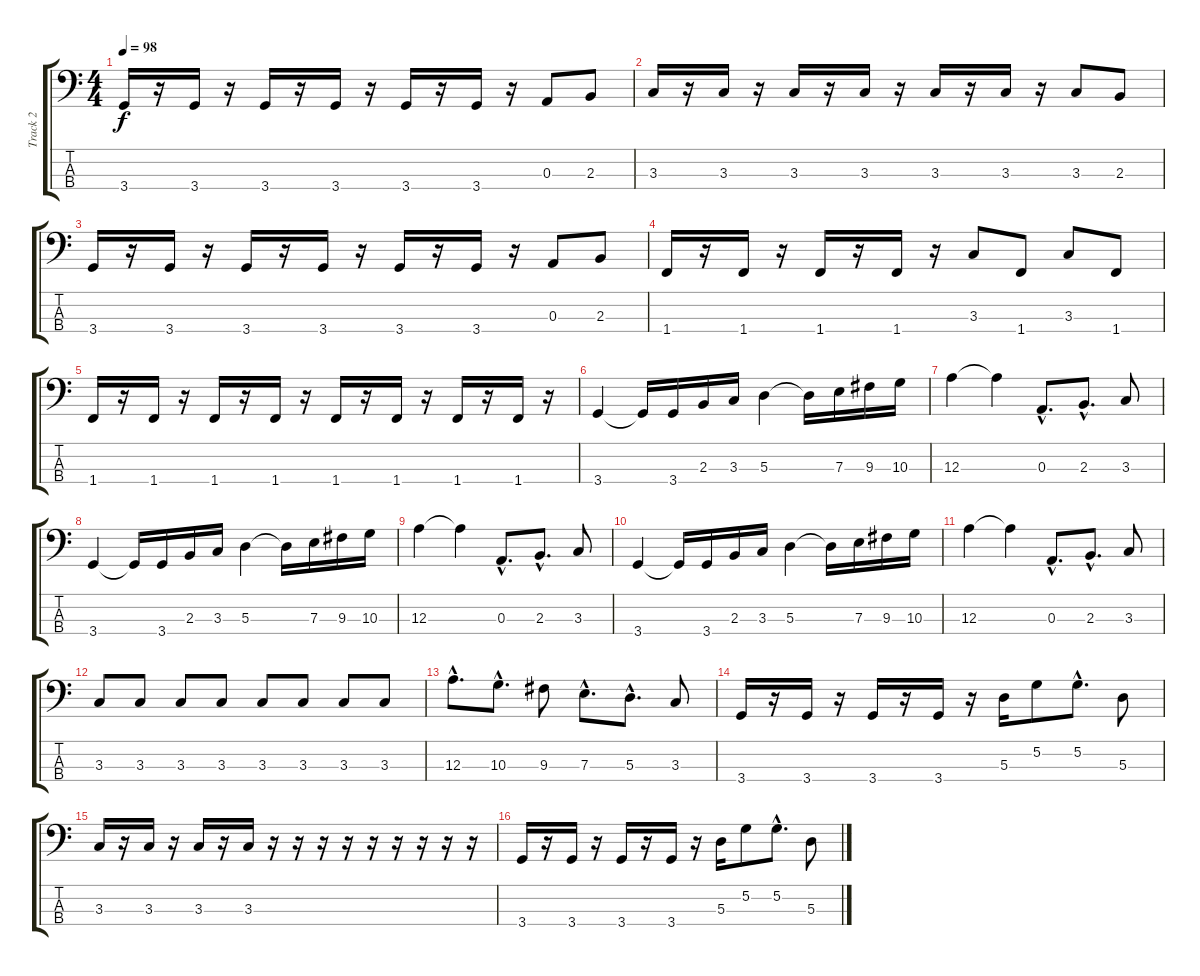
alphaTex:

\track ("Track 2" "Track 2") {instrument electricbasspick}
\staff {score tabs}
\tuning (G2 D2 A1 E1) {hide}
\ts (4 4)
\tempo 98
\clef f4
\ks c
3.4.16{dy f} r.16 3.4.16 r.16 3.4.16 r.16 3.4.16 r.16 3.4.16 r.16 3.4.16 r.16 0.3.8 2.3.8 |
3.3.16 r.16 3.3.16 r.16 3.3.16 r.16 3.3.16 r.16 3.3.16 r.16 3.3.16 r.16 3.3.8 2.3.8 |
3.4.16 r.16 3.4.16 r.16 3.4.16 r.16 3.4.16 r.16 3.4.16 r.16 3.4.16 r.16 0.3.8 2.3.8 |
1.4.16 r.16 1.4.16 r.16 1.4.16 r.16 1.4.16 r.16 3.3.8 1.4.8 3.3.8 1.4.8 |
1.4.16 r.16 1.4.16 r.16 1.4.16 r.16 1.4.16 r.16 1.4.16 r.16 1.4.16 r.16 1.4.16 r.16 1.4.16 r.16 |
3.4.4 3.4{t}.16 3.4.16 2.3.16 3.3.16 5.3.4 5.3{t}.16 7.3.16 9.3.16 10.3.16 |
12.3.4 12.3{t}.4 0.3{hac}.8{d} 2.3{hac}.8{d} 3.3.8 |
3.4.4 3.4{t}.16 3.4.16 2.3.16 3.3.16 5.3.4 5.3{t}.16 7.3.16 9.3.16 10.3.16 |
12.3.4 12.3{t}.4 0.3{hac}.8{d} 2.3{hac}.8{d} 3.3.8 |
3.4.4 3.4{t}.16 3.4.16 2.3.16 3.3.16 5.3.4 5.3{t}.16 7.3.16 9.3.16 10.3.16 |
12.3.4 12.3{t}.4 0.3{hac}.8{d} 2.3{hac}.8{d} 3.3.8 |
3.3.8 3.3.8 3.3.8 3.3.8 3.3.8 3.3.8 3.3.8 3.3.8 |
12.3{hac}.8{d} 10.3{hac}.8{d} 9.3.8 7.3{hac}.8{d} 5.3{hac}.8{d} 3.3.8 |
3.4.16 r.16 3.4.16 r.16 3.4.16 r.16 3.4.16 r.16 5.3.16 5.2.8 5.2{hac}.8{d} 5.3.8 |
3.3.16 r.16 3.3.16 r.16 3.3.16 r.16 3.3.16 r.16 r.16 r.16 r.16 r.16 r.16 r.16 r.16 r.16 |
3.4.16 r.16 3.4.16 r.16 3.4.16 r.16 3.4.16 r.16 5.3.16 5.2.8 5.2{hac}.8{d} 5.3.8
